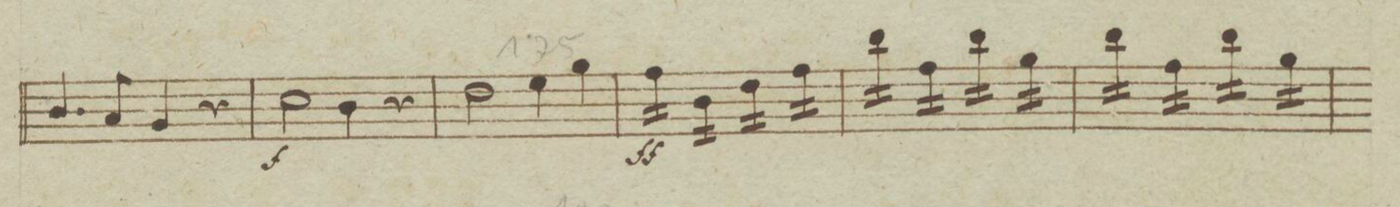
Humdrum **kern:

**kern	**dynam
*I"Violino Primo.	*
*clefG2	*
*k[b-e-a-]	*
*met(c)	*
*M4/4	*
4.b-/	.
8a-/	.
4g/	.
4r	.
=170	=170
2cc\	f
4b-\	.
4r	.
=171	=171
2dd\	.
4ee-\	.
4gg\	.
=172	=172
*tremolo	*
16ff\LL	ff
16ff\	.
16ff\	.
16ff\JJ	.
16b-\LL	.
16b-\	.
16b-\	.
16b-\JJ	.
16dd\LL	.
16dd\	.
16dd\	.
16dd\JJ	.
16ff\LL	.
16ff\	.
16ff\	.
16ff\JJ	.
=173	=173
16bb-\LL	.
16bb-\	.
16bb-\	.
16bb-\JJ	.
16ff\LL	.
16ff\	.
16ff\	.
16ff\JJ	.
16bb-\LL	.
16bb-\	.
16bb-\	.
16bb-\JJ	.
16gg\LL	.
16gg\	.
16gg\	.
16gg\JJ	.
=174	=174
16bb-\LL	.
16bb-\	.
16bb-\	.
16bb-\JJ	.
16ff\LL	.
16ff\	.
16ff\	.
16ff\JJ	.
16bb-\LL	.
16bb-\	.
16bb-\	.
16bb-\JJ	.
16gg\LL	.
16gg\	.
16gg\	.
16gg\JJ	.
*Xtremolo	*
=175	=175
*-	*-
